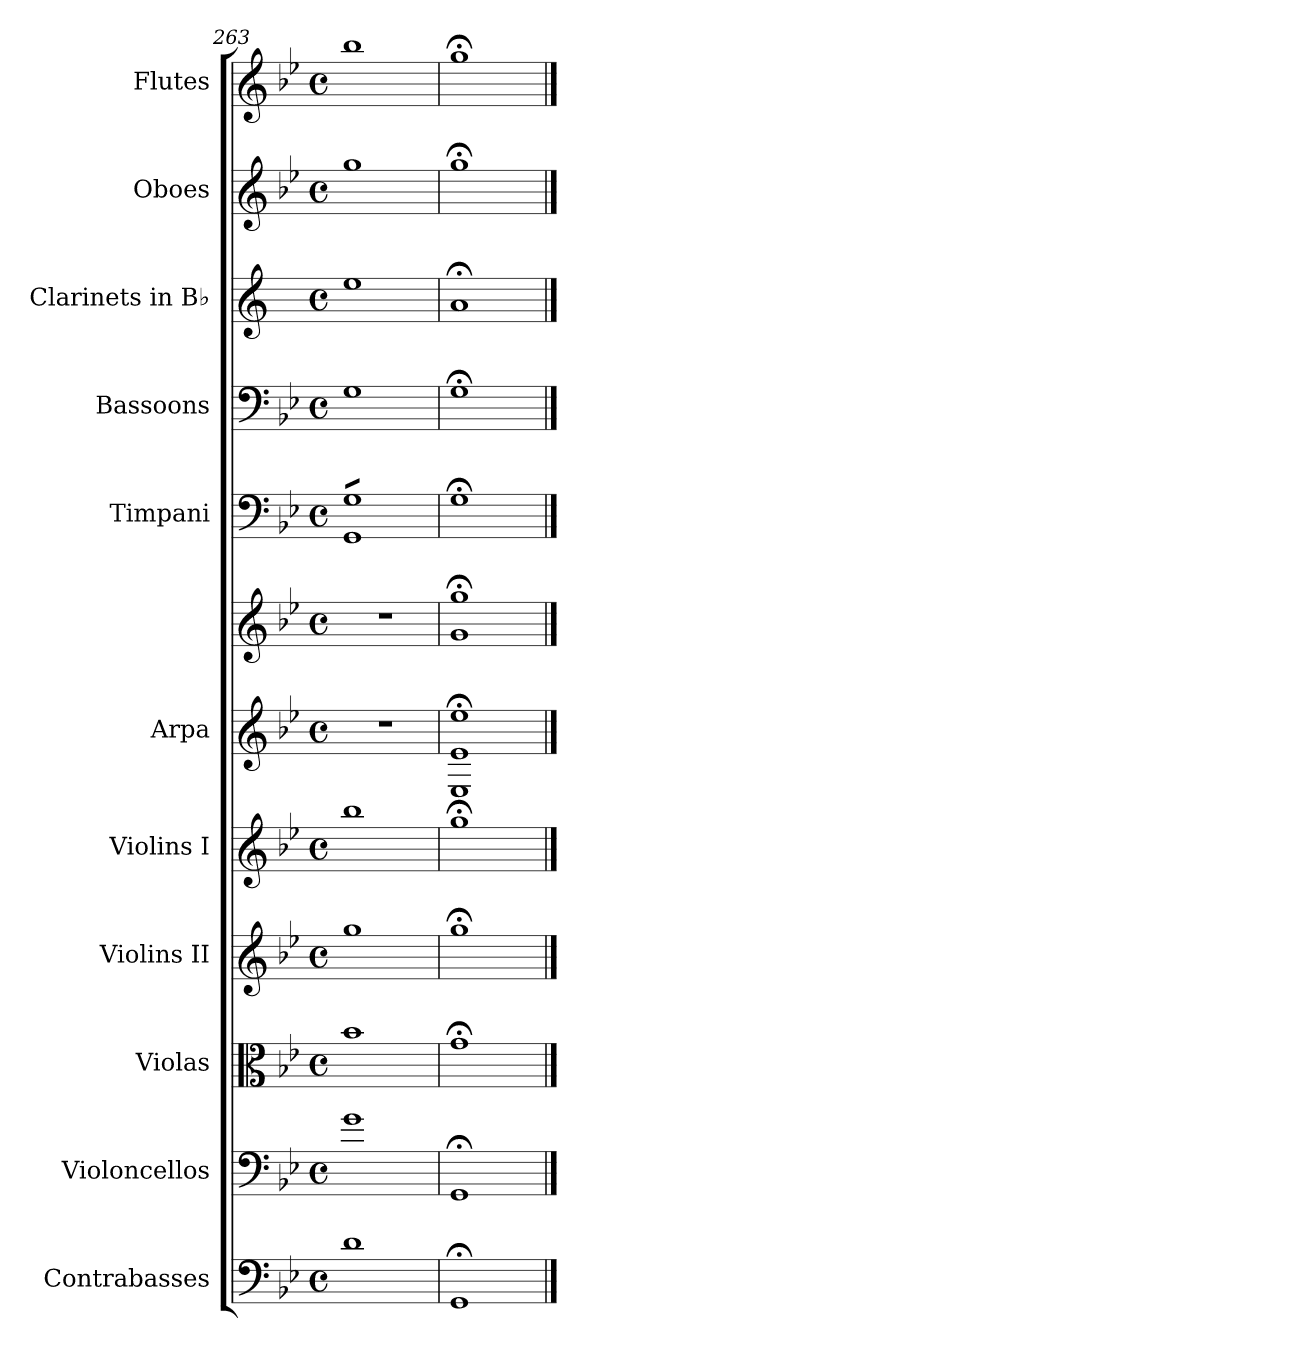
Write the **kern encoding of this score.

**kern	**kern	**kern	**kern	**kern	**kern	**kern	**kern	**kern	**kern	**kern	**kern
*part11	*part10	*part9	*part8	*part7	*part6	*part6	*part5	*part4	*part3	*part2	*part1
*staff12	*staff11	*staff10	*staff9	*staff8	*staff7	*staff6	*staff5	*staff4	*staff3	*staff2	*staff1
*I"Contrabasses	*I"Violoncellos	*I"Violas	*I"Violins II	*I"Violins I	*I"Arpa	*	*I"Timpani	*I"Bassoons	*I"Clarinets in B♭	*I"Oboes	*I"Flutes
*I'Cb.	*I'Vc.	*I'Vla.	*I'Vln. II	*I'Vln. I	*I'Arp.	*	*I'Timp.	*I'Bsn.	*	*I'Ob.	*I'Fl.
*clefF4	*clefF4	*clefC3	*clefG2	*clefG2	*clefG2	*clefG2	*clefF4	*clefF4	*clefG2	*clefG2	*clefG2
*ITrd7c12	*	*	*	*	*	*	*	*	*ITrd1c2	*	*
*k[b-e-]	*k[b-e-]	*k[b-e-]	*k[b-e-]	*k[b-e-]	*k[b-e-]	*k[b-e-]	*k[b-e-]	*k[b-e-]	*k[b-e-]	*k[b-e-]	*k[b-e-]
*M4/4	*M4/4	*M4/4	*M4/4	*M4/4	*M4/4	*M4/4	*M4/4	*M4/4	*M4/4	*M4/4	*M4/4
*met(c)	*met(c)	*met(c)	*met(c)	*met(c)	*met(c)	*met(c)	*met(c)	*met(c)	*met(c)	*met(c)	*met(c)
*MM80	*MM80	*MM80	*MM80	*MM80	*MM80	*MM80	*MM80	*MM80	*MM80	*MM80	*MM80
=263	=263	=263	=263	=263	=263	=263	=263	=263	=263	=263	=263
*	*	*	*	*	*	*	*tremolo	*	*	*	*
1D	1g	1b-	1gg	1bb-	1r	1r	8GG 8GL	1G	1dd	1gg	1bb-
.	.	.	.	.	.	.	8GG 8G	.	.	.	.
.	.	.	.	.	.	.	8GG 8G	.	.	.	.
.	.	.	.	.	.	.	8GG 8G	.	.	.	.
.	.	.	.	.	.	.	8GG 8G	.	.	.	.
.	.	.	.	.	.	.	8GG 8G	.	.	.	.
.	.	.	.	.	.	.	8GG 8G	.	.	.	.
.	.	.	.	.	.	.	8GG 8GJ	.	.	.	.
*	*	*	*	*	*	*	*Xtremolo	*	*	*	*
=264	=264	=264	=264	=264	=264	=264	=264	=264	=264	=264	=264
1GGG;<	1GG;<	1g;<	1gg;<	1gg;<	1E-;< 1e-;< 1ee-;<	1g;< 1gg;<	1G;<	1G;<	1g;<	1gg;<	1gg;<
==	==	==	==	==	==	==	==	==	==	==	==
*-	*-	*-	*-	*-	*-	*-	*-	*-	*-	*-	*-
